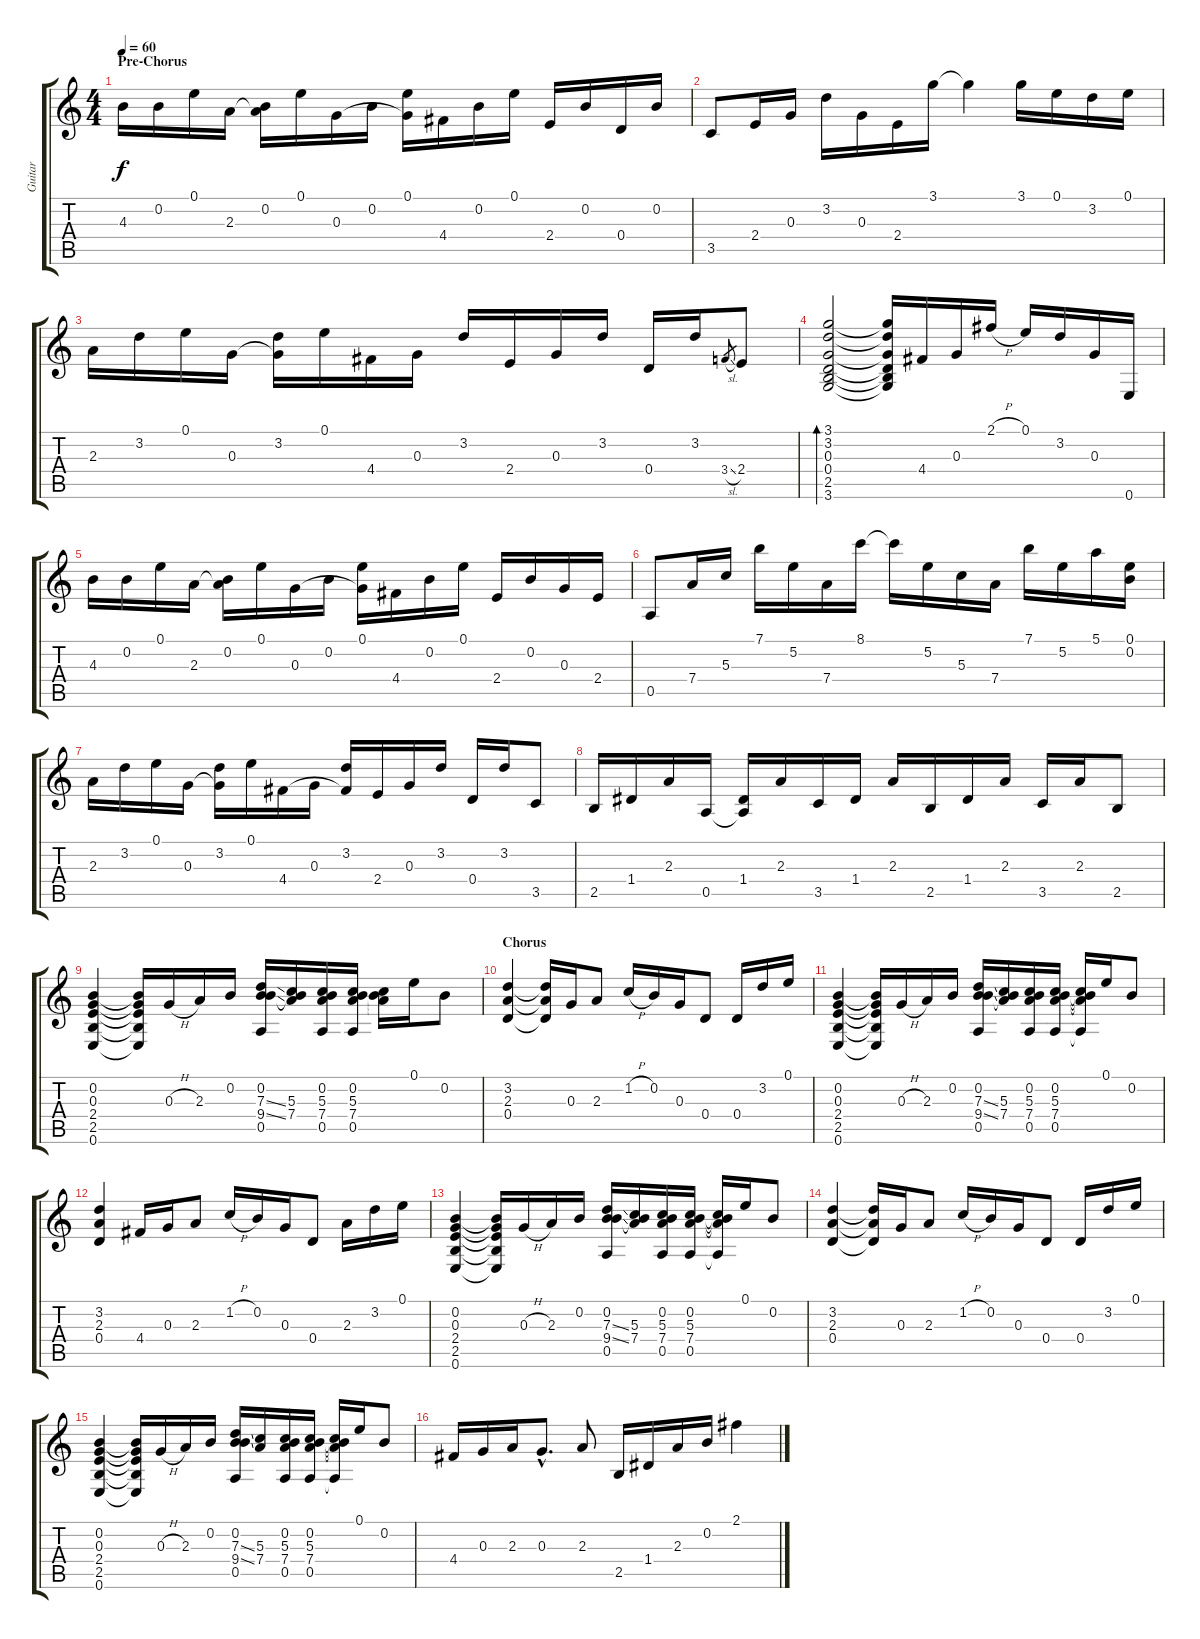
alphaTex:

\track ("Guitar" "Guitar") {instrument electricguitarclean}
\staff {score tabs}
\tuning (E4 B3 G3 D3 A2 E2) {hide}
\ts (4 4)
\section ("" "Pre-Chorus")
\tempo 60
\clef g2
\ks c
4.3.16{dy f} 0.2.16 0.1.16 2.3.16 (0.2 2.3{t}).16 0.1.16 0.3.16 0.2.16 (0.1 0.3{t}).16 4.4.16 0.2.16 0.1.16 2.4.16 0.2.16 0.4.16 0.2.16 |
3.5.8 2.4.16 0.3.16 3.2.16 0.3.16 2.4.16 3.1.16 3.1{t}.4 3.1.16 0.1.16 3.2.16 0.1.16 |
2.3.16 3.2.16 0.1.16 0.3.16 (3.2 0.3{t}).16 0.1.16 4.4.16 0.3.16 3.2.16 2.4.16 0.3.16 3.2.16 0.4.16 3.2.16 3.4{sl}.8{gr} 2.4.8 |
(3.1 3.2 0.3 0.4 2.5 3.6).2{bd 60} (3.1{t} 3.2{t} 0.3{t} 0.4{t} 2.5{t} 3.6{t}).16 4.4.16 0.3.16 2.1{h}.16 0.1.16 3.2.16 0.3.16 0.6.16 |
4.3.16 0.2.16 0.1.16 2.3.16 (0.2 2.3{t}).16 0.1.16 0.3.16 0.2.16 (0.1 0.3{t}).16 4.4.16 0.2.16 0.1.16 2.4.16 0.2.16 0.3.16 2.4.16 |
0.5.8 7.4.16 5.3.16 7.1.16 5.2.16 7.4.16 8.1.16 8.1{t}.16 5.2.16 5.3.16 7.4.16 7.1.16 5.2.16 5.1.16 (0.1 0.2).16 |
2.3.16 3.2.16 0.1.16 0.3.16 (3.2 0.3{t}).16 0.1.16 4.4.16 0.3.16 (3.2 4.4{t}).16 2.4.16 0.3.16 3.2.16 0.4.16 3.2.16 3.5.8 |
2.5.16 1.4.16 2.3.16 0.5.16 (1.4 0.5{t}).16 2.3.16 3.5.16 1.4.16 2.3.16 2.5.16 1.4.16 2.3.16 3.5.16 2.3.16 2.5.8 |
(0.2 0.3 2.4 2.5 0.6).4 (0.2{t} 0.3{t} 2.4{t} 2.5{t} 0.6{t}).16 0.3{h}.16 2.3.16 0.2.16 (0.2 7.3{ss} 9.4{ss} 0.5).16 (0.2{t} 5.3 7.4).16 (0.2 5.3 7.4 0.5).16 (0.2 5.3 7.4 0.5).16 (0.2{t} 5.3{t} 7.4{t}).16 0.1.16 0.2.8 |
\section ("" "Chorus")
(3.2 2.3 0.4).4 (3.2{t} 2.3{t} 0.4{t}).16 0.3.16 2.3.8 1.2{h}.16 0.2.16 0.3.16 0.4.8 0.4.16 3.2.16 0.1.16 |
(0.2 0.3 2.4 2.5 0.6).4 (0.2{t} 0.3{t} 2.4{t} 2.5{t} 0.6{t}).16 0.3{h}.16 2.3.16 0.2.16 (0.2 7.3{ss} 9.4{ss} 0.5).16 (0.2{t} 5.3 7.4).16 (0.2 5.3 7.4 0.5).16 (0.2 5.3 7.4 0.5).16 (0.2{t} 5.3{t} 7.4{t} 0.5{t}).16 0.1.16 0.2.8 |
(3.2 2.3 0.4).4 4.4.16 0.3.16 2.3.8 1.2{h}.16 0.2.16 0.3.16 0.4.8 2.3.16 3.2.16 0.1.16 |
(0.2 0.3 2.4 2.5 0.6).4 (0.2{t} 0.3{t} 2.4{t} 2.5{t} 0.6{t}).16 0.3{h}.16 2.3.16 0.2.16 (0.2 7.3{ss} 9.4{ss} 0.5).16 (0.2{t} 5.3 7.4).16 (0.2 5.3 7.4 0.5).16 (0.2 5.3 7.4 0.5).16 (0.2{t} 5.3{t} 7.4{t} 0.5{t}).16 0.1.16 0.2.8 |
(3.2 2.3 0.4).4 (3.2{t} 2.3{t} 0.4{t}).16 0.3.16 2.3.8 1.2{h}.16 0.2.16 0.3.16 0.4.8 0.4.16 3.2.16 0.1.16 |
(0.2 0.3 2.4 2.5 0.6).4 (0.2{t} 0.3{t} 2.4{t} 2.5{t} 0.6{t}).16 0.3{h}.16 2.3.16 0.2.16 (0.2 7.3{ss} 9.4{ss} 0.5).16 (5.3 7.4).16 (0.2 5.3 7.4 0.5).16 (0.2 5.3 7.4 0.5).16 (0.2{t} 5.3{t} 7.4{t} 0.5{t}).16 0.1.16 0.2.8 |
4.4.16 0.3.16 2.3.16 0.3{hac}.8{d} 2.3.8 2.5.16 1.4.16 2.3.16 0.2.16 2.1.4
